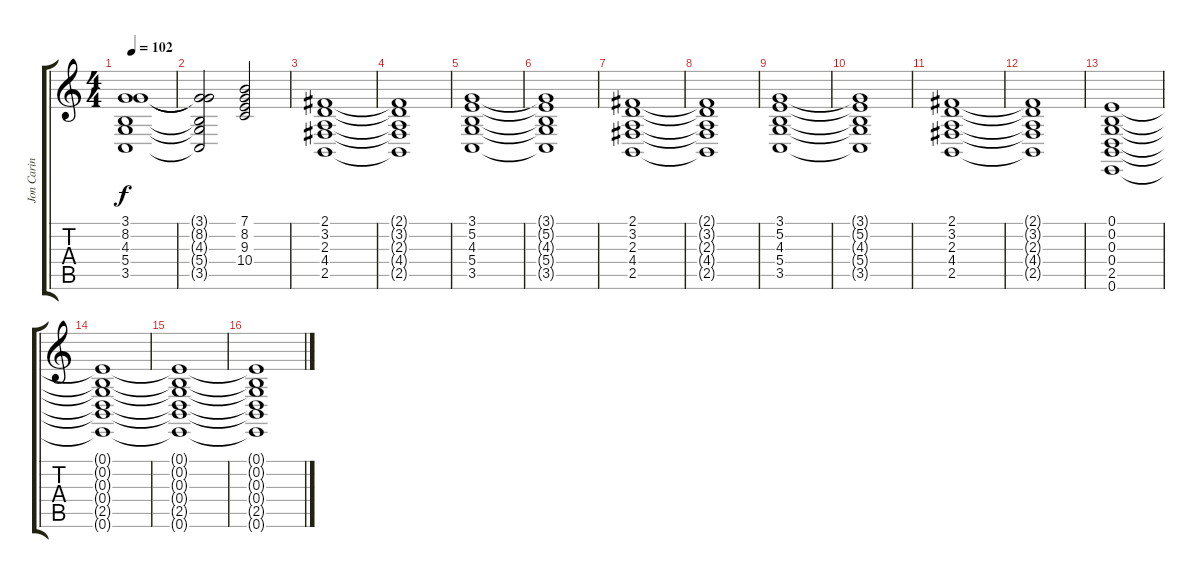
\track ("Jon Carin" "Jon Carin") {instrument stringensemble1}
\staff {score tabs}
\tuning (E4 B3 G3 D3 A2 E2) {hide}
\ts (4 4)
\tempo 102
\clef g2
\ks c
(3.1 8.2 4.3 5.4 3.5).1{dy f} |
(3.1{t} 8.2{t} 4.3{t} 5.4{t} 3.5{t}).2 (7.1 8.2 9.3 10.4).2 |
(2.1 3.2 2.3 4.4 2.5).1 |
(2.1{t} 3.2{t} 2.3{t} 4.4{t} 2.5{t}).1 |
(3.1 5.2 4.3 5.4 3.5).1 |
(3.1{t} 5.2{t} 4.3{t} 5.4{t} 3.5{t}).1 |
(2.1 3.2 2.3 4.4 2.5).1 |
(2.1{t} 3.2{t} 2.3{t} 4.4{t} 2.5{t}).1 |
(3.1 5.2 4.3 5.4 3.5).1 |
(3.1{t} 5.2{t} 4.3{t} 5.4{t} 3.5{t}).1 |
(2.1 3.2 2.3 4.4 2.5).1 |
(2.1{t} 3.2{t} 2.3{t} 4.4{t} 2.5{t}).1 |
(0.1 0.2 0.3 0.4 2.5 0.6).1 |
(0.1{t} 0.2{t} 0.3{t} 0.4{t} 2.5{t} 0.6{t}).1 |
(0.1{t} 0.2{t} 0.3{t} 0.4{t} 2.5{t} 0.6{t}).1 |
(0.1{t} 0.2{t} 0.3{t} 0.4{t} 2.5{t} 0.6{t}).1
